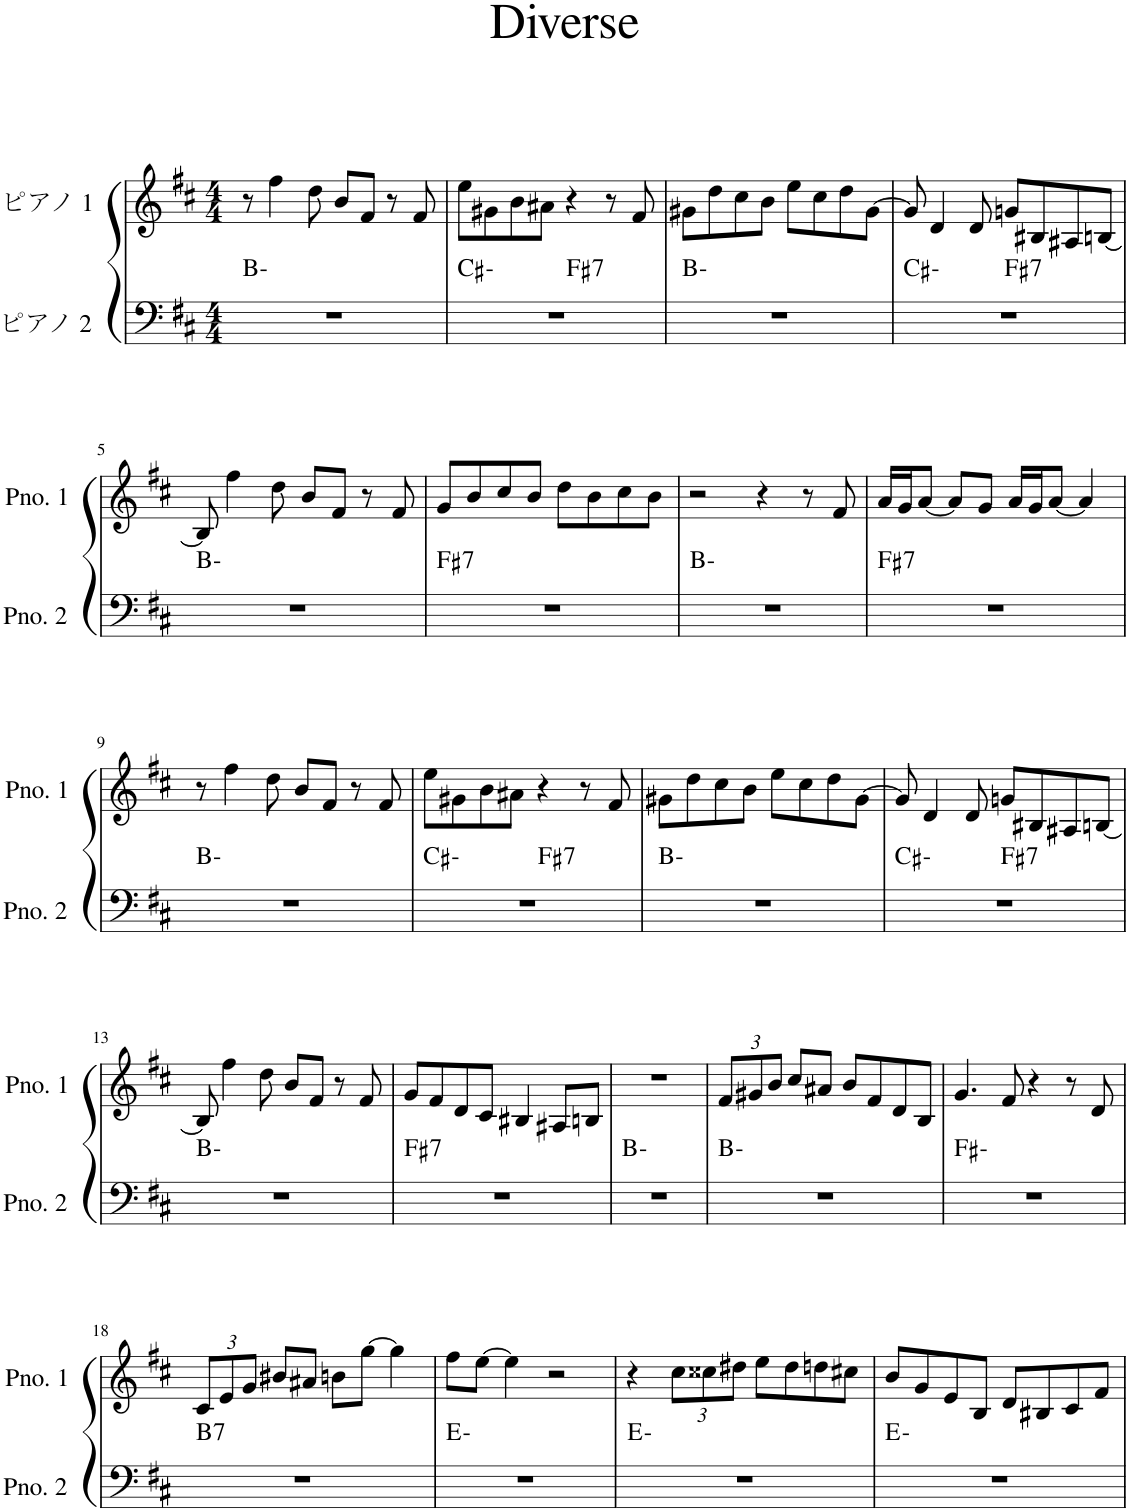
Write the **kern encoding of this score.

**kern	**harte	**kern
*part2	*part2	*part1
*staff2	*	*staff1
*I"ピアノ 2	*	*I"ピアノ 1
*clefF4	*	*clefG2
*k[f#c#]	*	*k[f#c#]
*M4/4	*	*M4/4
=1	=1	=1
1r	B:min	8r
.	.	4ff#\
.	.	8dd\
.	.	8b/L
.	.	8f#/J
.	.	8r
.	.	8f#/
=2	=2	=2
*^	*	*
1r	2ryy	C#:min	8ee\L
.	.	.	8g#X\
.	.	.	8b\
.	.	.	8a#X\J
!	!	!LO:H:kt=7	!
.	2ryy	F#:7	4r
.	.	.	8r
.	.	.	8f#/
*v	*v	*	*
=3	=3	=3
1r	B:min	8g#X\L
.	.	8dd\
.	.	8cc#\
.	.	8b\J
.	.	8ee\L
.	.	8cc#\
.	.	8dd\
.	.	[8g#\J
=4	=4	=4
*^	*	*
1r	2ryy	C#:min	8g#/]
.	.	.	4d/
.	.	.	8d/
!	!	!LO:H:kt=7	!
.	2ryy	F#:7	8gn/L
.	.	.	8B#X/
.	.	.	8A#X/
.	.	.	[8Bn/J
*v	*v	*	*
!!LO:LB:g=z
=5	=5	=5
1r	B:min	8B/]
.	.	4ff#\
.	.	8dd\
.	.	8b/L
.	.	8f#/J
.	.	8r
.	.	8f#/
=6	=6	=6
!	!LO:H:kt=7	!
1r	F#:7	8g/L
.	.	8b/
.	.	8cc#/
.	.	8b/J
.	.	8dd\L
.	.	8b\
.	.	8cc#\
.	.	8b\J
=7	=7	=7
1r	B:min	2r
.	.	4r
.	.	8r
.	.	8f#/
=8	=8	=8
!	!LO:H:kt=7	!
1r	F#:7	16a/LL
.	.	16g/J
.	.	[8a/J
.	.	8a/L]
.	.	8g/J
.	.	16a/LL
.	.	16g/J
.	.	[8a/J
.	.	4a/]
!!LO:LB:g=z
=9	=9	=9
1r	B:min	8r
.	.	4ff#\
.	.	8dd\
.	.	8b/L
.	.	8f#/J
.	.	8r
.	.	8f#/
=10	=10	=10
*^	*	*
1r	2ryy	C#:min	8ee\L
.	.	.	8g#X\
.	.	.	8b\
.	.	.	8a#X\J
!	!	!LO:H:kt=7	!
.	2ryy	F#:7	4r
.	.	.	8r
.	.	.	8f#/
*v	*v	*	*
=11	=11	=11
1r	B:min	8g#X\L
.	.	8dd\
.	.	8cc#\
.	.	8b\J
.	.	8ee\L
.	.	8cc#\
.	.	8dd\
.	.	[8g#\J
=12	=12	=12
*^	*	*
1r	2ryy	C#:min	8g#/]
.	.	.	4d/
.	.	.	8d/
!	!	!LO:H:kt=7	!
.	2ryy	F#:7	8gn/L
.	.	.	8B#X/
.	.	.	8A#X/
.	.	.	[8Bn/J
*v	*v	*	*
!!LO:LB:g=z
=13	=13	=13
1r	B:min	8B/]
.	.	4ff#\
.	.	8dd\
.	.	8b/L
.	.	8f#/J
.	.	8r
.	.	8f#/
=14	=14	=14
!	!LO:H:kt=7	!
1r	F#:7	8g/L
.	.	8f#/
.	.	8d/
.	.	8c#/J
.	.	4B#X/
.	.	8A#X/L
.	.	8Bn/J
=15	=15	=15
1r	B:min	1r
=16	=16	=16
*	*	*Xbrackettup
1r	B:min	12f#/L
.	.	12g#X/
.	.	12b/J
.	.	8cc#/L
.	.	8a#X/J
.	.	8b/L
.	.	8f#/
.	.	8d/
.	.	8B/J
=17	=17	=17
1r	F#:min	4.g/
.	.	8f#/
.	.	4r
.	.	8r
.	.	8d/
!!LO:LB:g=z
=18	=18	=18
!	!LO:H:kt=7	!
1r	B:7	12c#/L
.	.	12e/
.	.	12g/J
.	.	8b#X/L
.	.	8a#X/J
.	.	8bn\L
.	.	[8gg\J
.	.	4gg\]
=19	=19	=19
1r	E:min	8ff#\L
.	.	[8ee\J
.	.	4ee\]
.	.	2r
=20	=20	=20
1r	E:min	4r
.	.	12cc#\L
.	.	12cc##X\
.	.	12dd#X\J
.	.	8ee\L
.	.	8dd#\
.	.	8ddn\
.	.	8cc#X\J
=21	=21	=21
1r	E:min	8b/L
.	.	8g/
.	.	8e/
.	.	8B/J
.	.	8d/L
.	.	8B#X/
.	.	8c#/
.	.	8f#/J
=	=	=
*-	*-	*-
